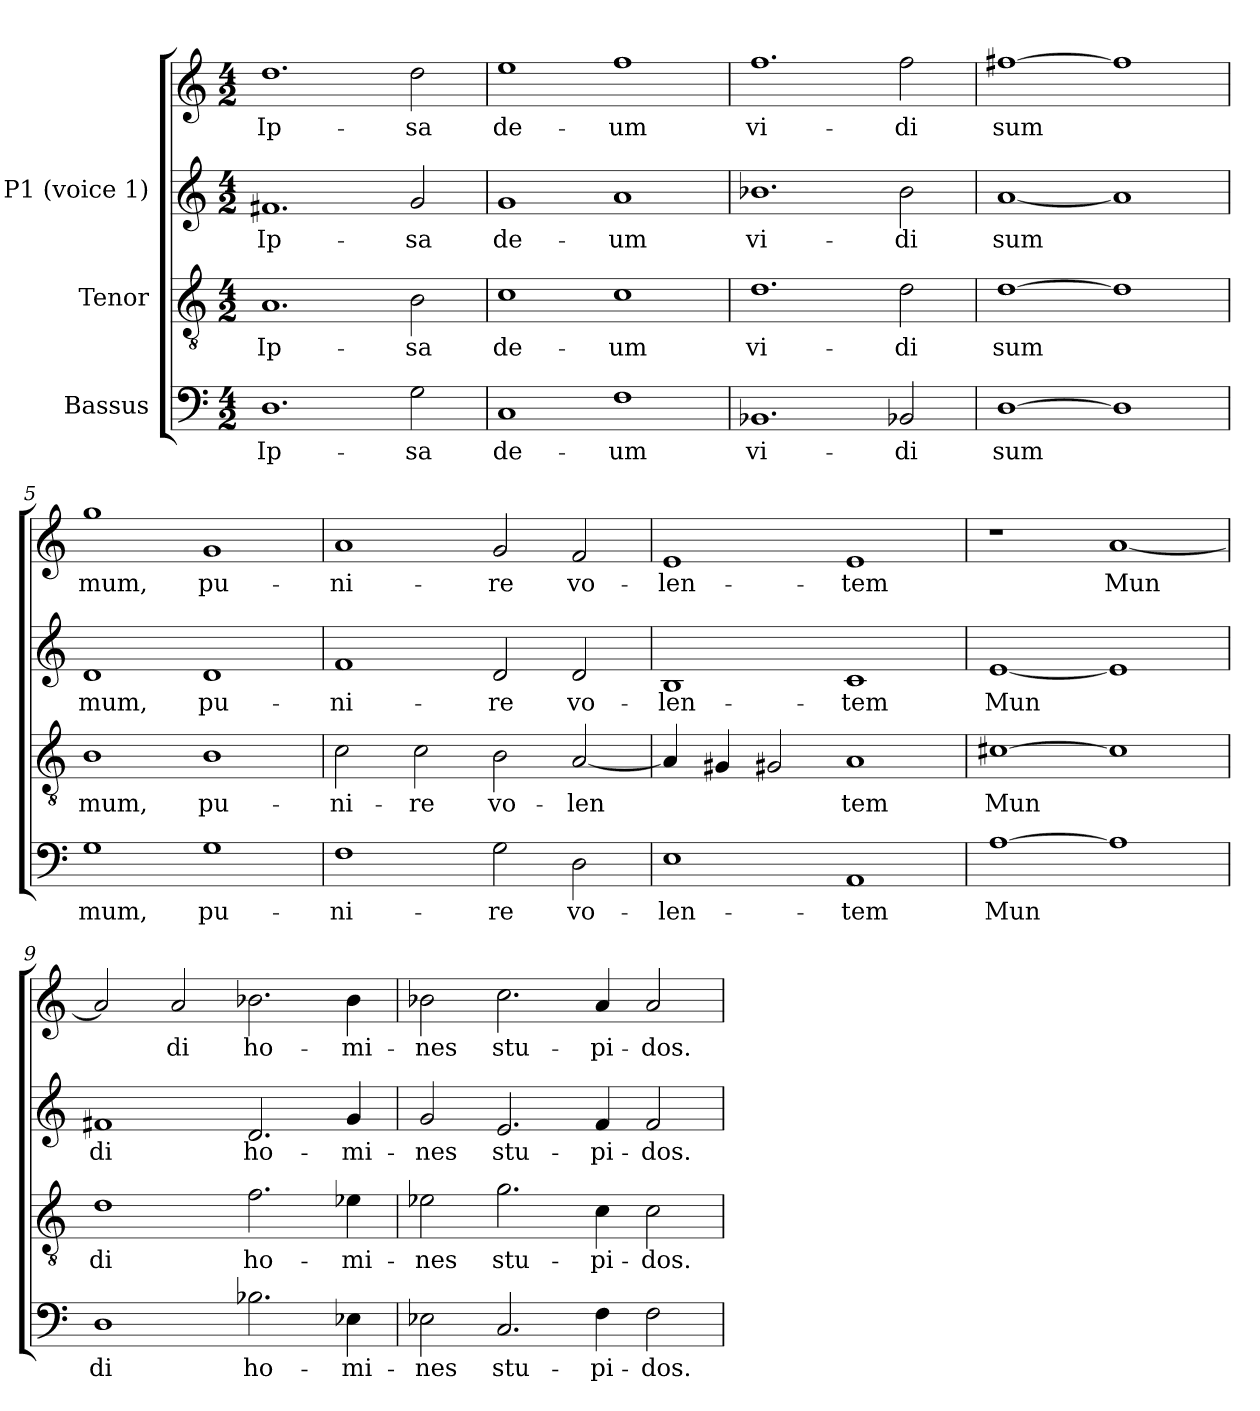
**kern	**text	**kern	**text	**kern	**text	**kern	**text
*part3	*part3	*part2	*part2	*part1	*part1	*part1	*part1
*staff4	*staff4	*staff3	*staff3	*staff2	*staff2	*staff1	*staff1
*I"Bassus	*	*I"Tenor	*	*I"P1 (voice 1)	*	*	*
!!LO:PB:g=z
*stria5	*	*stria5	*	*stria5	*	*stria5	*
*clefF4	*	*clefGv2	*	*clefG2	*	*clefG2	*
*M4/2	*	*M4/2	*	*M4/2	*	*M4/2	*
*MM168	*	*MM168	*	*MM168	*	*MM168	*
=1	=1	=1	=1	=1	=1	=1	=1
!	!LO:LY:b:cj	!	!LO:LY:b:cj	!	!LO:LY:b:cj	!	!LO:LY:b:cj
1.D	Ip-	1.A	Ip-	1.f#X	Ip-	1.dd	Ip-
!	!LO:LY:b:cj	!	!LO:LY:b:cj	!	!LO:LY:b:cj	!	!LO:LY:b:cj
2G\	-sa	2B\	-sa	2g/	-sa	2dd\	-sa
=2	=2	=2	=2	=2	=2	=2	=2
!	!LO:LY:b:cj	!	!LO:LY:b:cj	!	!LO:LY:b:cj	!	!LO:LY:b:cj
1C	de-	1c	de-	1g	de-	1ee	de-
!	!LO:LY:b:cj	!	!LO:LY:b:cj	!	!LO:LY:b:cj	!	!LO:LY:b:cj
1F	-um	1c	-um	1a	-um	1ff	-um
=3	=3	=3	=3	=3	=3	=3	=3
!	!LO:LY:b:cj	!	!LO:LY:b:cj	!	!LO:LY:b:cj	!	!LO:LY:b:cj
1.BB-X	vi-	1.d	vi-	1.b-X	vi-	1.ff	vi-
!	!LO:LY:b:cj	!	!LO:LY:b:cj	!	!LO:LY:b:cj	!	!LO:LY:b:cj
2BB-X/	-di	2d\	-di	2b-\	-di	2ff\	-di
=4	=4	=4	=4	=4	=4	=4	=4
!	!LO:LY:b:cj	!	!LO:LY:b:cj	!	!LO:LY:b:cj	!	!LO:LY:b:cj
[>1D	sum-	[>1d	sum-	[<1a	-sum-	[>1ff#X	sum-
!	!LO:LY:b:cj	!	!LO:LY:b:cj	!	!LO:LY:b:cj	!	!LO:LY:b:cj
1D]	--	1d]	--	1a]	--	1ff#]	--
=5	=5	=5	=5	=5	=5	=5	=5
!	!LO:LY:b:cj	!	!LO:LY:b:cj	!	!LO:LY:b:cj	!	!LO:LY:b:cj
1G	-mum,	1B	-mum,	1d	-mum,	1gg	-mum,
!	!LO:LY:b:cj	!	!LO:LY:b:cj	!	!LO:LY:b:cj	!	!LO:LY:b:cj
1G	pu-	1B	pu-	1d	pu-	1g	pu-
!!LO:LB:g=z
=6	=6	=6	=6	=6	=6	=6	=6
!	!LO:LY:b:cj	!	!LO:LY:b:cj	!	!LO:LY:b:cj	!	!LO:LY:b:cj
1F	-ni-	2c\	-ni-	1f	-ni-	1a	-ni-
!	!	!	!LO:LY:b:cj	!	!	!	!
.	.	2c\	-re	.	.	.	.
!	!LO:LY:b:cj	!	!LO:LY:b:cj	!	!LO:LY:b:cj	!	!LO:LY:b:cj
2G\	-re	2B\	vo-	2d/	-re	2g/	-re
!	!LO:LY:b:cj	!	!LO:LY:b:cj	!	!LO:LY:b:cj	!	!LO:LY:b:cj
2D\	vo-	[<2A/	-len-	2d/	vo-	2f/	vo-
=7	=7	=7	=7	=7	=7	=7	=7
!	!LO:LY:b:cj	!	!LO:LY:b:cj	!	!LO:LY:b:cj	!	!LO:LY:b:cj
1E	-len-	4A/]	-	1B	len-	1e	-len-
!	!	!	!LO:LY:b:cj	!	!	!	!
.	.	4G#X/	.	.	.	.	.
!	!	!	!LO:LY:b:cj	!	!	!	!
.	.	2G#X/	.	.	.	.	.
!	!LO:LY:b:cj	!	!LO:LY:b:cj	!	!LO:LY:b:cj	!	!LO:LY:b:cj
1AA	-tem	1A	tem	1c	-tem	1e	-tem
=8	=8	=8	=8	=8	=8	=8	=8
!	!LO:LY:b:cj	!	!LO:LY:b:cj	!	!LO:LY:b:cj	!	!
[>1A	Mun-	[>1c#X	Mun-	[<1e	-Mun-	1r	.
!	!LO:LY:b:cj	!	!LO:LY:b:cj	!	!LO:LY:b:cj	!	!LO:LY:b:cj
1A]	--	1c#]	--	1e]	--	[<1a	Mun-
=9	=9	=9	=9	=9	=9	=9	=9
!	!LO:LY:b:cj	!	!LO:LY:b:cj	!	!LO:LY:b:cj	!	!LO:LY:b:cj
1D	-di	1d	-di	1f#X	-di	2a/]	-
!	!	!	!	!	!	!	!LO:LY:b:cj
.	.	.	.	.	.	2a/	di
!	!LO:LY:b:cj	!	!LO:LY:b:cj	!	!LO:LY:b:cj	!	!LO:LY:b:cj
2.B-X\	ho-	2.f\	ho-	2.d/	ho-	2.b-X\	ho-
!	!LO:LY:b:cj	!	!LO:LY:b:cj	!	!LO:LY:b:cj	!	!LO:LY:b:cj
4E-X\	-mi-	4e-X\	-mi-	4g/	-mi-	4b-\	-mi-
!!LO:LB:g=z
=10	=10	=10	=10	=10	=10	=10	=10
!	!LO:LY:b:cj	!	!LO:LY:b:cj	!	!LO:LY:b:cj	!	!LO:LY:b:cj
2E-X\	-nes	2e-X\	-nes	2g/	nes	2b-X\	-nes
!	!LO:LY:b:cj	!	!LO:LY:b:cj	!	!LO:LY:b:cj	!	!LO:LY:b:cj
2.C/	stu-	2.g\	stu-	2.e/	stu-	2.cc\	stu-
!	!LO:LY:b:cj	!	!LO:LY:b:cj	!	!LO:LY:b:cj	!	!LO:LY:b:cj
4F\	-pi-	4c\	-pi-	4f/	-pi-	4a/	-pi-
!	!LO:LY:b:cj	!	!LO:LY:b:cj	!	!LO:LY:b:cj	!	!LO:LY:b:cj
2F\	-dos.	2c\	-dos.	2f/	-dos.	2a/	-dos.
=	=	=	=	=	=	=	=
*-	*-	*-	*-	*-	*-	*-	*-
